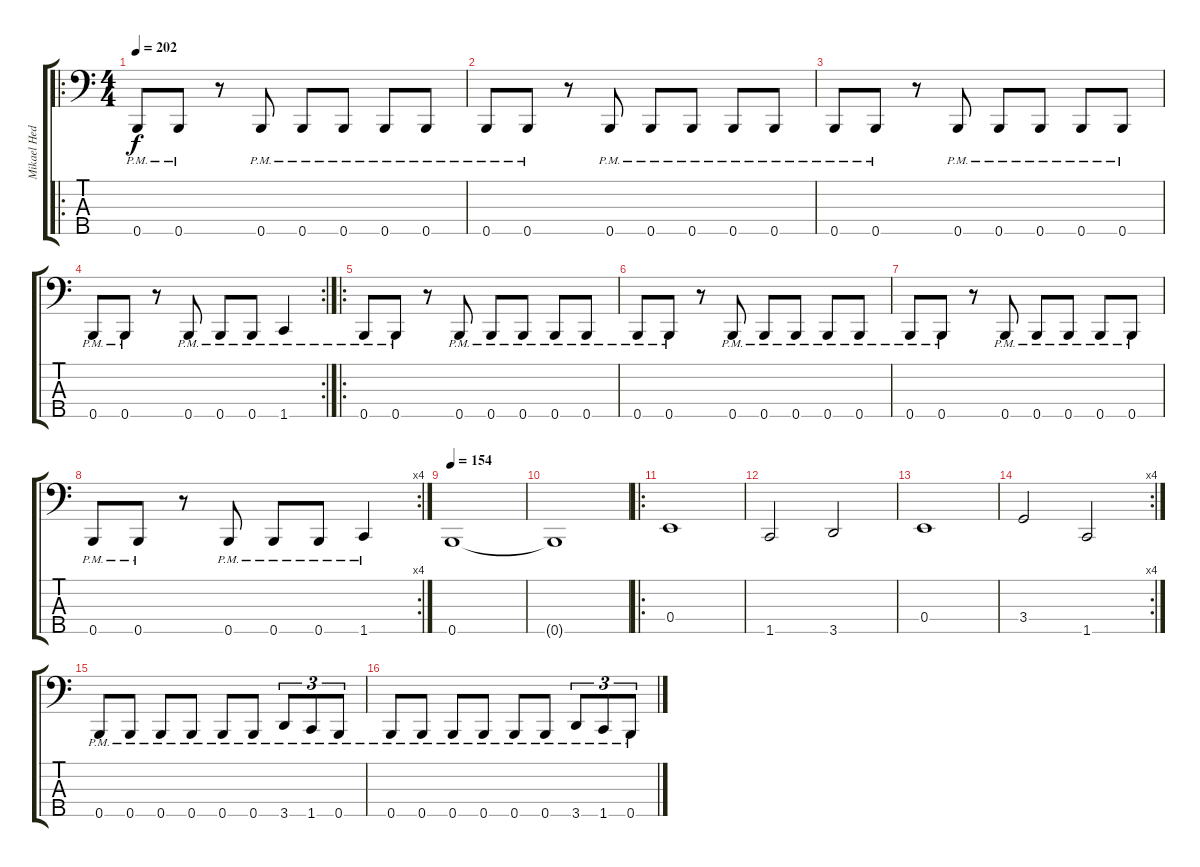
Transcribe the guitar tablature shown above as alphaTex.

\track ("Mikael Hedlund" "Mikael Hed") {instrument electricbasspick}
\staff {score tabs}
\tuning (G2 D2 A1 E1 B0) {hide}
\ro
\ts (4 4)
\tempo 202
\clef f4
\ks c
0.5{pm}.8{dy f} 0.5{pm}.8 r.8 0.5{pm}.8 0.5{pm}.8 0.5{pm}.8 0.5{pm}.8 0.5{pm}.8 |
0.5{pm}.8 0.5{pm}.8 r.8 0.5{pm}.8 0.5{pm}.8 0.5{pm}.8 0.5{pm}.8 0.5{pm}.8 |
0.5{pm}.8 0.5{pm}.8 r.8 0.5{pm}.8 0.5{pm}.8 0.5{pm}.8 0.5{pm}.8 0.5{pm}.8 |
\rc 2
0.5{pm}.8 0.5{pm}.8 r.8 0.5{pm}.8 0.5{pm}.8 0.5{pm}.8 1.5{pm}.4 |
\ro
0.5{pm}.8 0.5{pm}.8 r.8 0.5{pm}.8 0.5{pm}.8 0.5{pm}.8 0.5{pm}.8 0.5{pm}.8 |
0.5{pm}.8 0.5{pm}.8 r.8 0.5{pm}.8 0.5{pm}.8 0.5{pm}.8 0.5{pm}.8 0.5{pm}.8 |
0.5{pm}.8 0.5{pm}.8 r.8 0.5{pm}.8 0.5{pm}.8 0.5{pm}.8 0.5{pm}.8 0.5{pm}.8 |
\rc 4
0.5{pm}.8 0.5{pm}.8 r.8 0.5{pm}.8 0.5{pm}.8 0.5{pm}.8 1.5{pm}.4 |
\tempo 154
0.5.1 |
0.5{t}.1 |
\ro
0.4.1 |
1.5.2 3.5.2 |
0.4.1 |
\rc 4
3.4.2 1.5.2 |
0.5{pm}.8 0.5{pm}.8 0.5{pm}.8 0.5{pm}.8 0.5{pm}.8 0.5{pm}.8 3.5{pm}.8{tu (3 2)} 1.5{pm}.8{tu (3 2)} 0.5{pm}.8{tu (3 2)} |
0.5{pm}.8 0.5{pm}.8 0.5{pm}.8 0.5{pm}.8 0.5{pm}.8 0.5{pm}.8 3.5{pm}.8{tu (3 2)} 1.5{pm}.8{tu (3 2)} 0.5{pm}.8{tu (3 2)}
